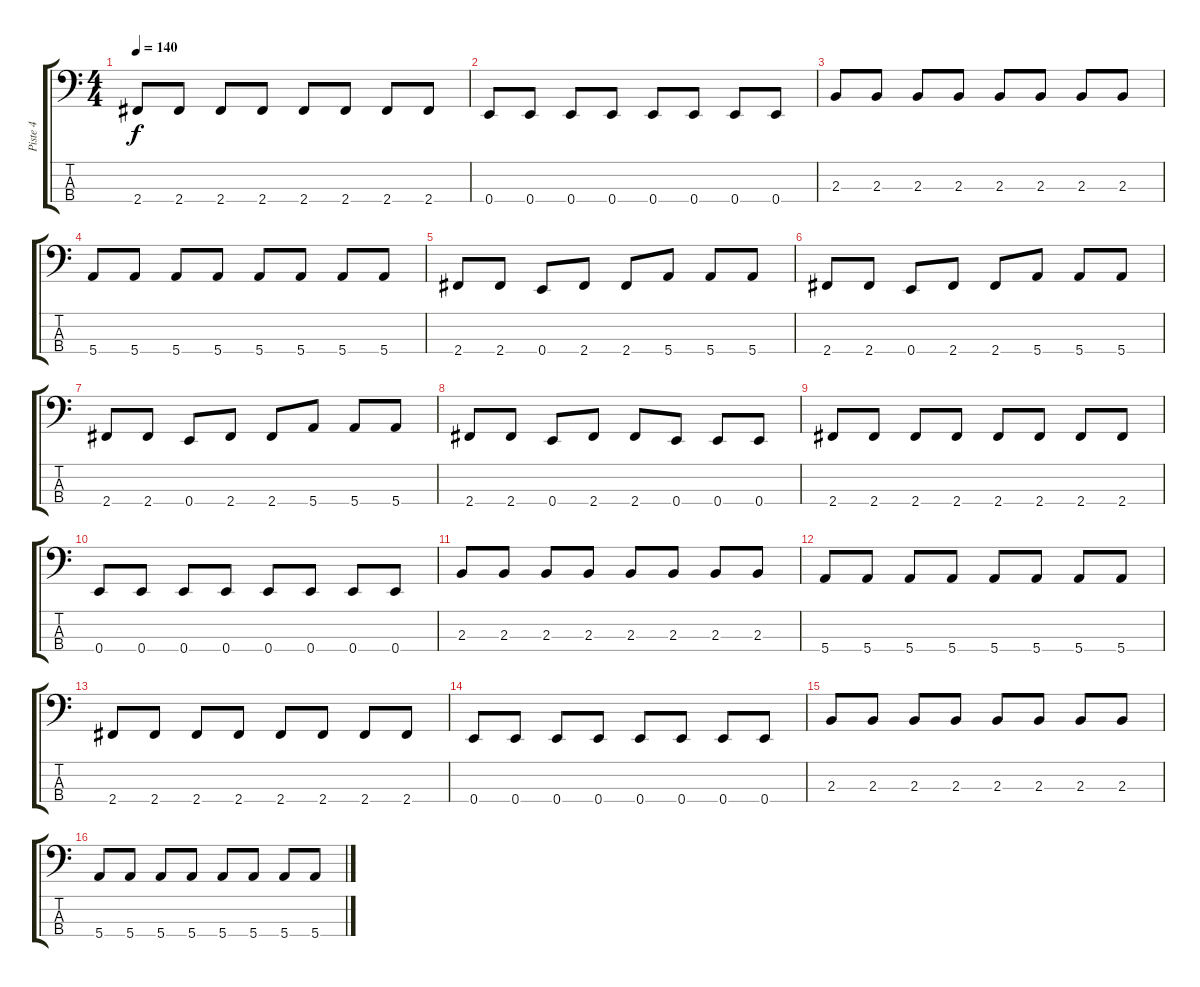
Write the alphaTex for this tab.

\track ("Piste 4" "Piste 4") {instrument electricbassfinger}
\staff {score tabs}
\tuning (G2 D2 A1 E1) {hide}
\ts (4 4)
\tempo 140
\clef f4
\ks c
2.4.8{dy f} 2.4.8 2.4.8 2.4.8 2.4.8 2.4.8 2.4.8 2.4.8 |
0.4.8 0.4.8 0.4.8 0.4.8 0.4.8 0.4.8 0.4.8 0.4.8 |
2.3.8 2.3.8 2.3.8 2.3.8 2.3.8 2.3.8 2.3.8 2.3.8 |
5.4.8 5.4.8 5.4.8 5.4.8 5.4.8 5.4.8 5.4.8 5.4.8 |
2.4.8 2.4.8 0.4.8 2.4.8 2.4.8 5.4.8 5.4.8 5.4.8 |
2.4.8 2.4.8 0.4.8 2.4.8 2.4.8 5.4.8 5.4.8 5.4.8 |
2.4.8 2.4.8 0.4.8 2.4.8 2.4.8 5.4.8 5.4.8 5.4.8 |
2.4.8 2.4.8 0.4.8 2.4.8 2.4.8 0.4.8 0.4.8 0.4.8 |
2.4.8 2.4.8 2.4.8 2.4.8 2.4.8 2.4.8 2.4.8 2.4.8 |
0.4.8 0.4.8 0.4.8 0.4.8 0.4.8 0.4.8 0.4.8 0.4.8 |
2.3.8 2.3.8 2.3.8 2.3.8 2.3.8 2.3.8 2.3.8 2.3.8 |
5.4.8 5.4.8 5.4.8 5.4.8 5.4.8 5.4.8 5.4.8 5.4.8 |
2.4.8 2.4.8 2.4.8 2.4.8 2.4.8 2.4.8 2.4.8 2.4.8 |
0.4.8 0.4.8 0.4.8 0.4.8 0.4.8 0.4.8 0.4.8 0.4.8 |
2.3.8 2.3.8 2.3.8 2.3.8 2.3.8 2.3.8 2.3.8 2.3.8 |
5.4.8 5.4.8 5.4.8 5.4.8 5.4.8 5.4.8 5.4.8 5.4.8
